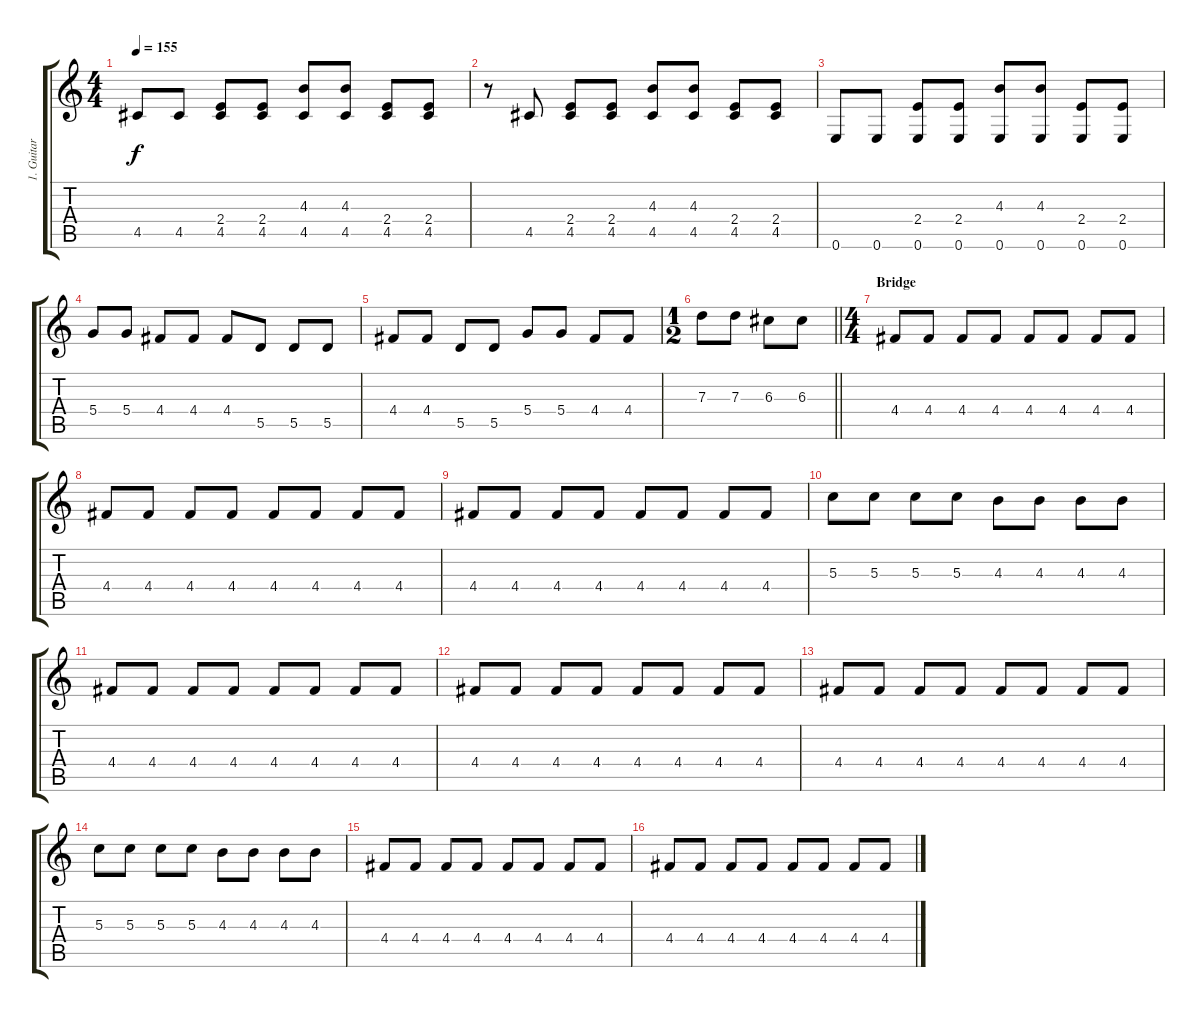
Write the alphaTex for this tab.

\track ("1. Guitar " "1. Guitar ") {instrument overdrivenguitar}
\staff {score tabs}
\tuning (E4 B3 G3 D3 A2 E2) {hide}
\ts (4 4)
\tempo 155
\clef g2
\ks c
4.5.8{dy f} 4.5.8 (2.4 4.5).8 (2.4 4.5).8 (4.3 4.5).8 (4.3 4.5).8 (2.4 4.5).8 (2.4 4.5).8 |
r.8 4.5.8 (2.4 4.5).8 (2.4 4.5).8 (4.3 4.5).8 (4.3 4.5).8 (2.4 4.5).8 (2.4 4.5).8 |
0.6.8 0.6.8 (2.4 0.6).8 (2.4 0.6).8 (4.3 0.6).8 (4.3 0.6).8 (2.4 0.6).8 (2.4 0.6).8 |
5.4.8 5.4.8 4.4.8 4.4.8 4.4.8 5.5.8 5.5.8 5.5.8 |
4.4.8 4.4.8 5.5.8 5.5.8 5.4.8 5.4.8 4.4.8 4.4.8 |
\ts (1 2)
\barLineRight lightlight
7.3.8 7.3.8 6.3.8 6.3.8 |
\ts (4 4)
\section ("" "Bridge")
4.4.8{volume 6} 4.4.8 4.4.8 4.4.8 4.4.8 4.4.8 4.4.8 4.4.8 |
4.4.8 4.4.8 4.4.8 4.4.8 4.4.8 4.4.8 4.4.8 4.4.8 |
4.4.8 4.4.8 4.4.8 4.4.8 4.4.8 4.4.8 4.4.8 4.4.8 |
5.3.8 5.3.8 5.3.8 5.3.8 4.3.8 4.3.8 4.3.8 4.3.8 |
4.4.8 4.4.8 4.4.8 4.4.8 4.4.8 4.4.8 4.4.8 4.4.8 |
4.4.8 4.4.8 4.4.8 4.4.8 4.4.8 4.4.8 4.4.8 4.4.8 |
4.4.8 4.4.8 4.4.8 4.4.8 4.4.8 4.4.8 4.4.8 4.4.8 |
5.3.8 5.3.8 5.3.8 5.3.8 4.3.8 4.3.8 4.3.8 4.3.8 |
4.4.8 4.4.8 4.4.8 4.4.8 4.4.8 4.4.8 4.4.8 4.4.8 |
4.4.8 4.4.8 4.4.8 4.4.8 4.4.8 4.4.8 4.4.8 4.4.8
